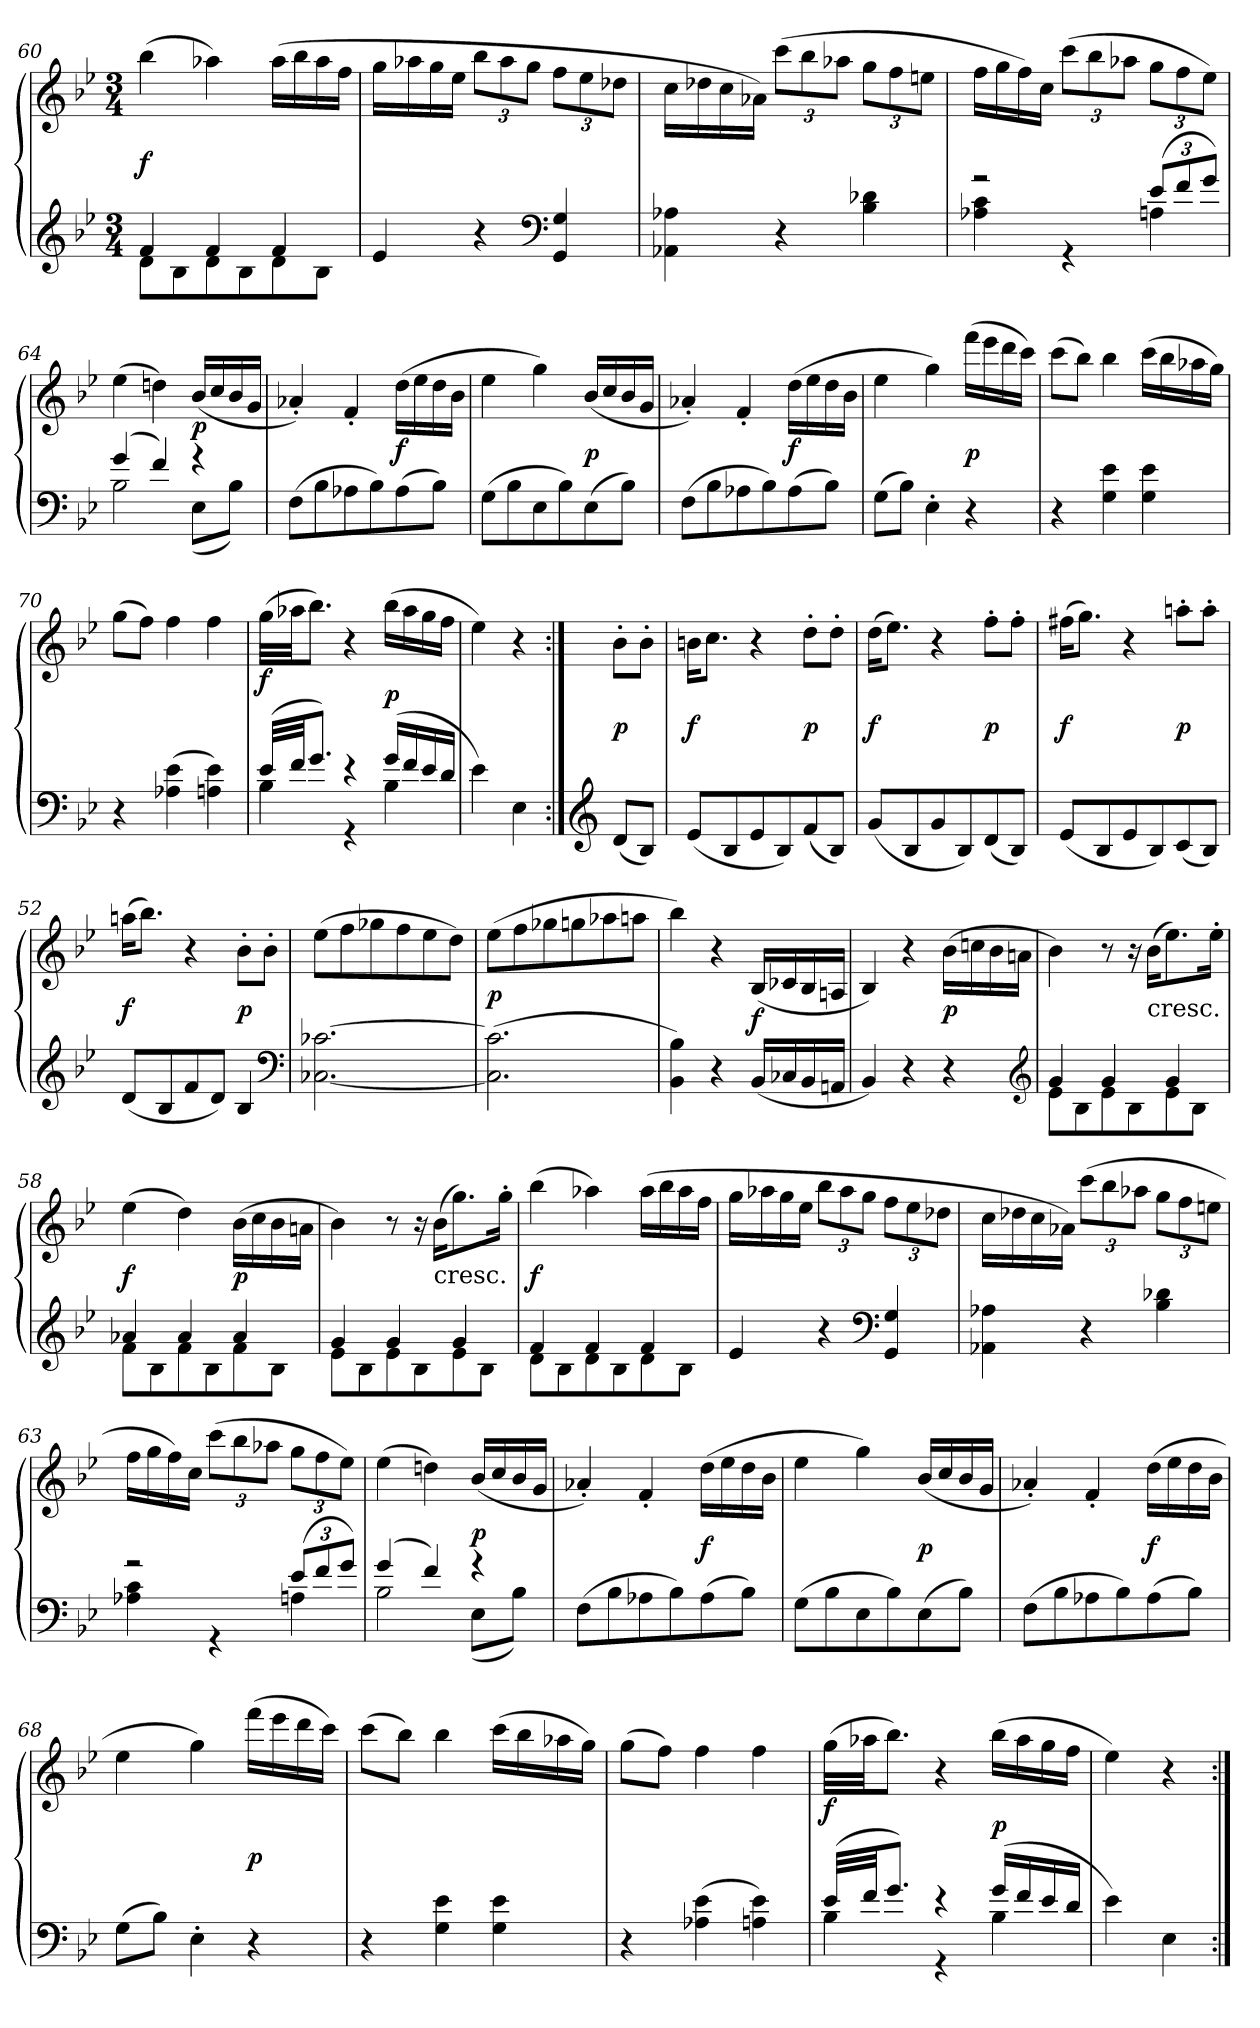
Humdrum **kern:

**kern	**kern	**dynam
*part1	*part1	*part1
*staff2	*staff1	*staff1/2
*clefG2	*clefG2	*
*k[b-e-]	*k[b-e-]	*
*B-:	*B-:	*
*M3/4	*M3/4	*
=60	=60	=60
*^	*	*
4f/	8d\L	(4bb-\	f
.	8B-\	.	.
4f/	8d\	4aa-\)	.
.	8B-\	.	.
4f/	8d\	(16aa-\LL	.
.	.	16bb-\	.
.	8B-\J	16aa-\	.
.	.	16ff\JJ	.
*v	*v	*	*
=61	=61	=61
4e-/	16gg\LL	.
.	16aa-\	.
.	16gg\	.
.	16ee-\JJ	.
4r	12bb-\L	.
.	12aa-\	.
.	12gg\J	.
*clefF4	*	*
4GG/ 4G/	12ff\L	.
.	12ee-\	.
.	12dd-X\J	.
=62	=62	=62
4AA-\ 4A-\	16cc\LL	.
.	16dd-X\	.
.	16cc\	.
.	16a-\JJ)	.
4r	(12ccc\L	.
.	12bb-\	.
.	12aa-\J	.
4B-\ 4d-X\	12gg\L	.
.	12ff\	.
.	12een\J	.
=63	=63	=63
*^	*	*
2r	4A-\ 4c\	16ff\LL	.
.	.	16gg\	.
.	.	16ff\)	.
.	.	16cc\JJ	.
.	4r	(12ccc\L	.
.	.	12bb-\	.
.	.	12aa-\J	.
(12e-/L	4An\	12gg\L	.
12f/	.	12ff\	.
12g/J)	.	12ee-\J)	.
=64	=64	=64	=64
(4g/	2B-\	(4ee-\	.
4f/)	.	4ddn\)	.
4r	(8E-\L	(16b-/LL	p
.	.	16cc/	.
.	8B-\J)	16b-/	.
.	.	16g/JJ	.
*v	*v	*	*
=65	=65	=65
(8F\L	4a-'/)	.
8B-\	.	.
8A-\	4f'/	.
8B-\)	.	.
(8A-\	(16dd\LL	f
.	16ee-\	.
8B-\J)	16dd\	.
.	16b-\JJ	.
=66	=66	=66
(8G\L	4ee-\	.
8B-\	.	.
8E-\	4gg\)	.
8B-\)	.	.
(8E-\	(16b-/LL	p
.	16cc/	.
8B-\J)	16b-/	.
.	16g/JJ	.
=67	=67	=67
(8F\L	4a-'/)	.
8B-\	.	.
8A-\	4f'/	.
8B-\)	.	.
(8A-\	(16dd\LL	f
.	16ee-\	.
8B-\J)	16dd\	.
.	16b-\JJ	.
=68	=68	=68
(8G\L	4ee-\	.
8B-\J)	.	.
4E-'\	4gg\)	.
4r	(16fff\LL	p
.	16eee-\	.
.	16ddd\	.
.	16ccc\JJ)	.
=69	=69	=69
4r	(8ccc\L	.
.	8bb-\J)	.
4G\ 4e-\	4bb-\	.
4G\ 4e-\	(16ccc\LL	.
.	16bb-\	.
.	16aa-\	.
.	16gg\JJ)	.
=70	=70	=70
4r	(8gg\L	.
.	8ff\J)	.
(4A-\ 4e-\	4ff\	.
4An\ 4e-\)	4ff\	.
=71	=71	=71
*^	*	*
(32e-/LLL	4B-\	(32gg\LLL	f
32f/JJ	.	32aa-\JJ	.
8.g/J)	.	8.bb-\J)	.
4r	4r	4r	.
(16g/LL	4B-\	(16bb-\LL	p
16f/	.	16aa-\	.
16e-/	.	16gg\	.
16d/JJ	.	16ff\JJ	.
*v	*v	*	*
=72	=72	=72
4e-\)	4ee-\)	.
4E-\	4r	.
=:|!	=:|!	=:|!
*clefG2	*	*
(8d/L	8b-'\L	p
8B-/J)	8b-'\J	.
=49	=49	=49
(8e-/L	16bn\KL	f
.	8.cc\J	.
8B-/	.	.
8e-/	4r	.
8B-/)	.	.
(8f/	8dd'\L	p
8B-/J)	8dd'\J	.
=50	=50	=50
(8g/L	(16dd\KL	f
.	8.ee-\J)	.
8B-/	.	.
8g/	4r	.
8B-/)	.	.
(8d/	8ff'\L	p
8B-/J)	8ff'\J	.
=51	=51	=51
(8e-/L	(16ff#X\KL	f
.	8.gg\J)	.
8B-/	.	.
8e-/	4r	.
8B-/)	.	.
(8c/	8aan'\L	p
8B-/J)	8aa'\J	.
=52	=52	=52
(8d/L	(16aan\KL	f
.	8.bb-\J)	.
8B-/	.	.
8f/	4r	.
8d/J)	.	.
4B-/	8b-'\L	p
.	8b-'\J	.
*clefF4	*	*
=53	=53	=53
[2.C-X\ [2.c-X\	(8ee-\L	.
.	8ff\	.
.	8gg-X\	.
.	8ff\	.
.	8ee-\	.
.	8dd\J)	.
=54	=54	=54
(2.C-]\ 2.c-]\	(8ee-\L	p
.	8ff\	.
.	8gg-X\	.
.	8ggn\	.
.	8aa-\	.
.	8aan\J	.
=55	=55	=55
4BB-\ 4B-\)	4bb-\)	.
4r	4r	.
(16BB-/LL	(16B-/LL	f
16C-X/	16c-X/	.
16BB-/	16B-/	.
16AAn/JJ	16An/JJ	.
=56	=56	=56
4BB-/)	4B-/)	.
4r	4r	.
4r	(16b-\LL	p
.	16ccn\	.
.	16b-\	.
.	16an\JJ	.
*clefG2	*	*
=57	=57	=57
*^	*	*
4g/	8e-\L	4b-\)	.
.	8B-\	.	.
4g/	8e-\	8r	.
.	8B-\	16r	.
!	!	!LO:TX:c:t=cresc.	!
.	.	(16b-\KL	.
4g/	8e-\	8.ee-\)	.
.	8B-\J	.	.
.	.	16ee-'\Jk	.
=58	=58	=58	=58
4a-/	8f\L	(4ee-\	f
.	8B-\	.	.
4a-/	8f\	4dd\)	.
.	8B-\	.	.
4a-/	8f\	(16b-\LL	p
.	.	16cc\	.
.	8B-\J	16b-\	.
.	.	16an\JJ	.
=59	=59	=59	=59
4g/	8e-\L	4b-\)	.
.	8B-\	.	.
4g/	8e-\	8r	.
.	8B-\	16r	.
!	!	!LO:TX:c:t=cresc.	!
.	.	(16b-\KL	.
4g/	8e-\	8.gg\)	.
.	8B-\J	.	.
.	.	16gg'\Jk	.
=60	=60	=60	=60
4f/	8d\L	(4bb-\	f
.	8B-\	.	.
4f/	8d\	4aa-\)	.
.	8B-\	.	.
4f/	8d\	(16aa-\LL	.
.	.	16bb-\	.
.	8B-\J	16aa-\	.
.	.	16ff\JJ	.
*v	*v	*	*
=61	=61	=61
4e-/	16gg\LL	.
.	16aa-\	.
.	16gg\	.
.	16ee-\JJ	.
4r	12bb-\L	.
.	12aa-\	.
.	12gg\J	.
*clefF4	*	*
4GG/ 4G/	12ff\L	.
.	12ee-\	.
.	12dd-X\J	.
=62	=62	=62
4AA-\ 4A-\	16cc\LL	.
.	16dd-X\	.
.	16cc\	.
.	16a-\JJ)	.
4r	(12ccc\L	.
.	12bb-\	.
.	12aa-\J	.
4B-\ 4d-X\	12gg\L	.
.	12ff\	.
.	12een\J	.
=63	=63	=63
*^	*	*
2r	4A-\ 4c\	16ff\LL	.
.	.	16gg\	.
.	.	16ff\)	.
.	.	16cc\JJ	.
.	4r	(12ccc\L	.
.	.	12bb-\	.
.	.	12aa-\J	.
(12e-/L	4An\	12gg\L	.
12f/	.	12ff\	.
12g/J)	.	12ee-\J)	.
=64	=64	=64	=64
(4g/	2B-\	(4ee-\	.
4f/)	.	4ddn\)	.
4r	(8E-\L	(16b-/LL	p
.	.	16cc/	.
.	8B-\J)	16b-/	.
.	.	16g/JJ	.
*v	*v	*	*
=65	=65	=65
(8F\L	4a-'/)	.
8B-\	.	.
8A-\	4f'/	.
8B-\)	.	.
(8A-\	(16dd\LL	f
.	16ee-\	.
8B-\J)	16dd\	.
.	16b-\JJ	.
=66	=66	=66
(8G\L	4ee-\	.
8B-\	.	.
8E-\	4gg\)	.
8B-\)	.	.
(8E-\	(16b-/LL	p
.	16cc/	.
8B-\J)	16b-/	.
.	16g/JJ	.
=67	=67	=67
(8F\L	4a-'/)	.
8B-\	.	.
8A-\	4f'/	.
8B-\)	.	.
(8A-\	(16dd\LL	f
.	16ee-\	.
8B-\J)	16dd\	.
.	16b-\JJ	.
=68	=68	=68
(8G\L	4ee-\	.
8B-\J)	.	.
4E-'\	4gg\)	.
4r	(16fff\LL	p
.	16eee-\	.
.	16ddd\	.
.	16ccc\JJ)	.
=69	=69	=69
4r	(8ccc\L	.
.	8bb-\J)	.
4G\ 4e-\	4bb-\	.
4G\ 4e-\	(16ccc\LL	.
.	16bb-\	.
.	16aa-\	.
.	16gg\JJ)	.
=70	=70	=70
4r	(8gg\L	.
.	8ff\J)	.
(4A-\ 4e-\	4ff\	.
4An\ 4e-\)	4ff\	.
=71	=71	=71
*^	*	*
(32e-/LLL	4B-\	(32gg\LLL	f
32f/JJ	.	32aa-\JJ	.
8.g/J)	.	8.bb-\J)	.
4r	4r	4r	.
(16g/LL	4B-\	(16bb-\LL	p
16f/	.	16aa-\	.
16e-/	.	16gg\	.
16d/JJ	.	16ff\JJ	.
*v	*v	*	*
=72	=72	=72
4e-\)	4ee-\)	.
4E-\	4r	.
=:|!	=:|!	=:|!
*-	*-	*-
